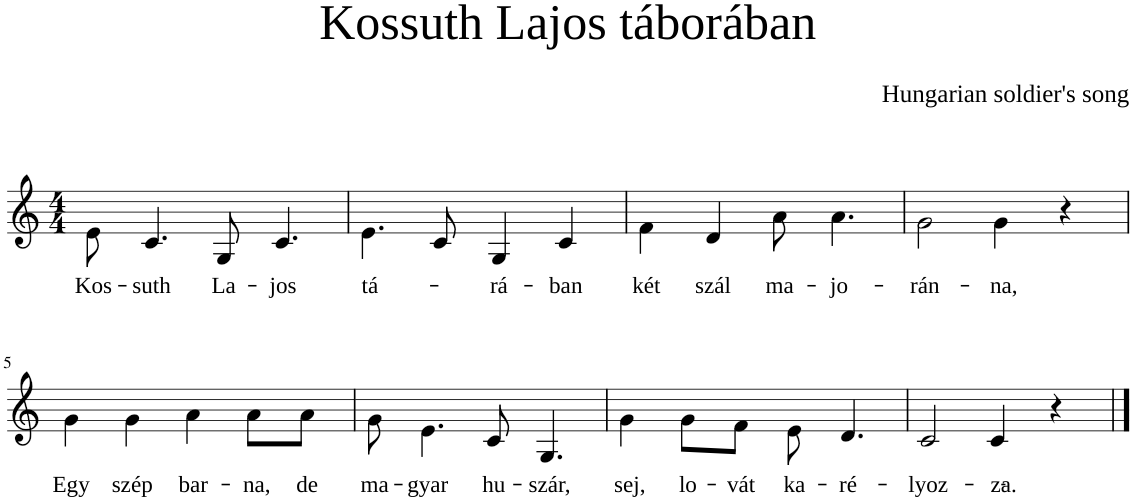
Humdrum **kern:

**kern	**text
*part1	*part1
*staff1	*staff1
*I"Piano	*
*I'Pno	*
*clefG2	*
*k[]	*
*M4/4	*
=1	=1
!	!LO:LY:b
8e\	Kos-
!	!LO:LY:b
4.c/	-suth
!	!LO:LY:b
8G/	La-
!	!LO:LY:b
4.c/	-jos
=2	=2
!	!LO:LY:b
4.e\	tá-
8c/	.
!	!LO:LY:b
4G/	-rá-
!	!LO:LY:b
4c/	-ban
=3	=3
!	!LO:LY:b
4f\	két
!	!LO:LY:b
4d/	szál
!	!LO:LY:b
8a\	ma-
!	!LO:LY:b
4.a\	-jo-
=4	=4
!	!LO:LY:b
2g\	-rán-
!	!LO:LY:b
4g\	-na,
4r	.
!!LO:LB:g=z
=5	=5
!	!LO:LY:b
4g\	Egy
!	!LO:LY:b
4g\	szép
!	!LO:LY:b
4a\	bar-
!	!LO:LY:b
8a\L	-na,
!	!LO:LY:b
8a\J	de
=6	=6
!	!LO:LY:b
8g\	ma-
!	!LO:LY:b
4.e\	-gyar
!	!LO:LY:b
8c/	hu-
!	!LO:LY:b
4.G/	-szár,
=7	=7
!	!LO:LY:b
4g\	sej,
!	!LO:LY:b
8g\L	lo-
!	!LO:LY:b
8f\J	-vát
!	!LO:LY:b
8e\	ka-
!	!LO:LY:b
4.d/	-ré-
=8	=8
!	!LO:LY:b
2c/	-lyoz-
!	!LO:LY:b
4c/	-za.-
4r	.
==	==
*-	*-
